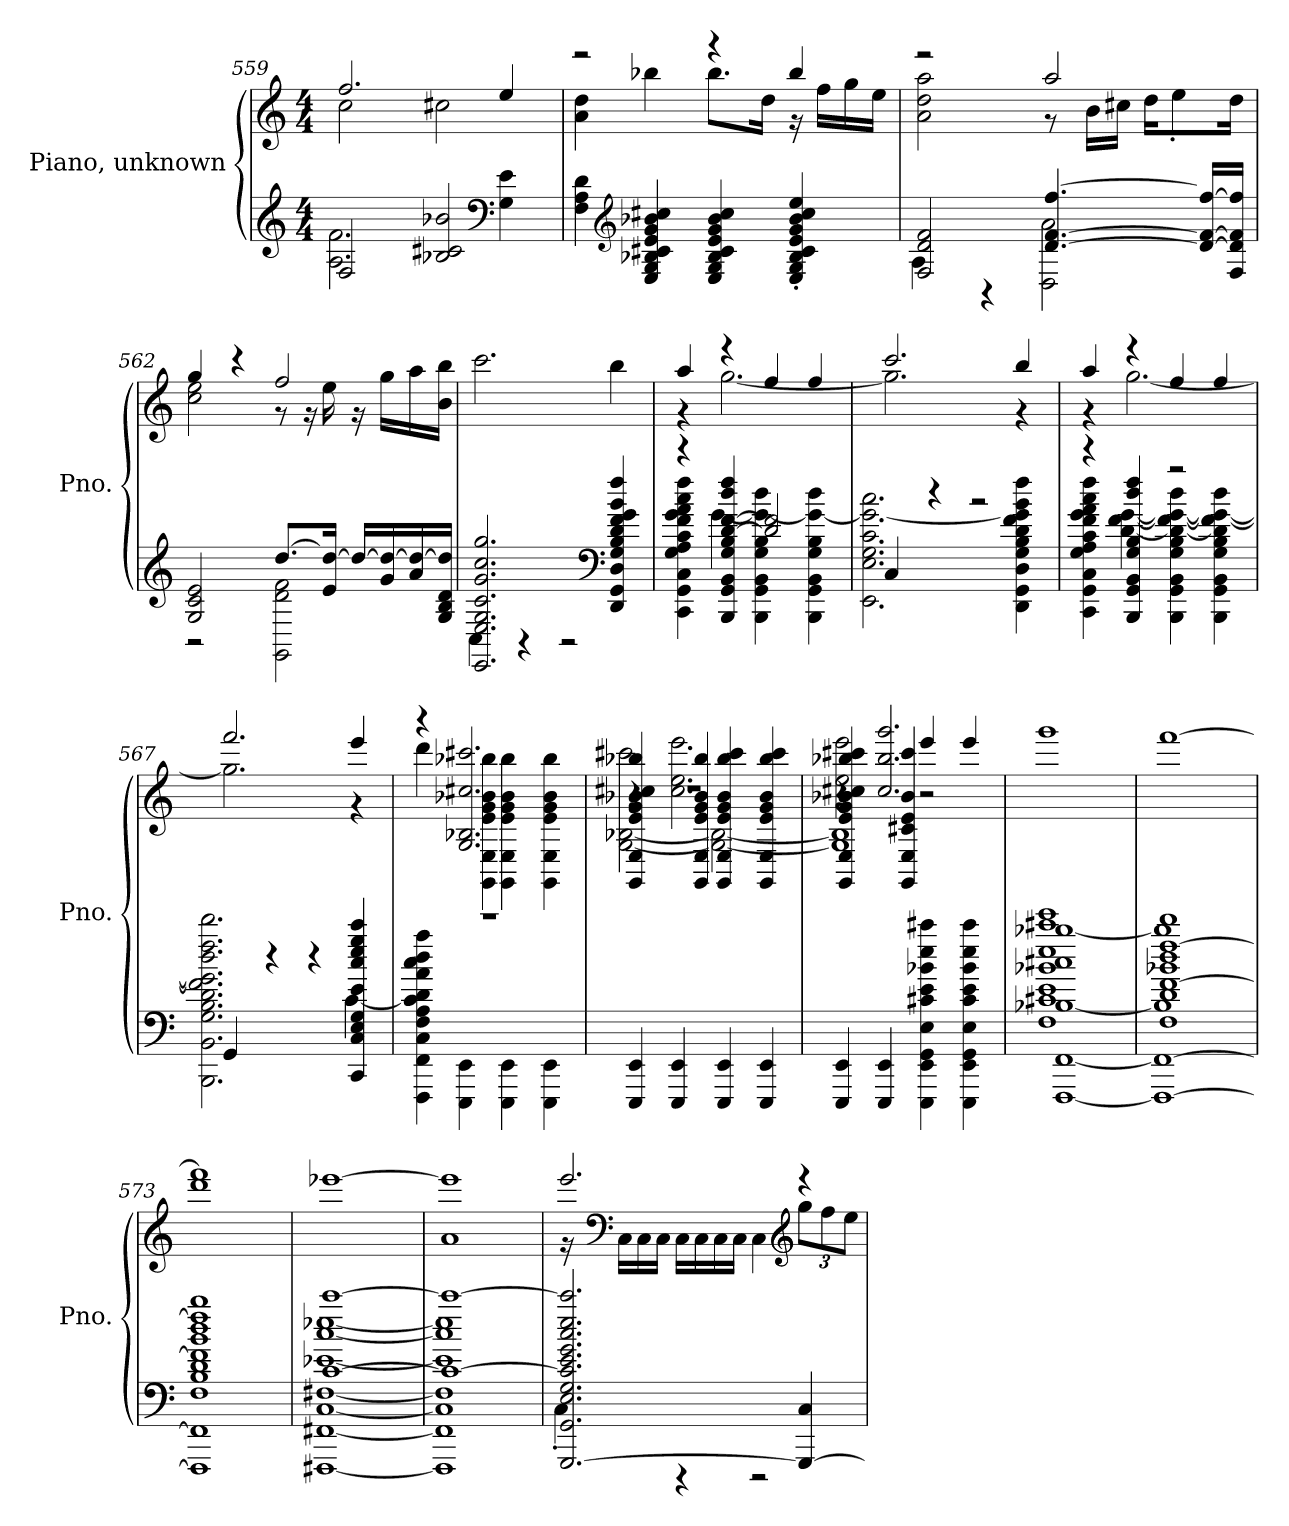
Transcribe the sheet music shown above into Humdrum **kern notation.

**kern	**kern
*part1	*part1
*staff2	*staff1
*I"Piano, unknown	*
*I'Pno.	*
*clefG2	*clefG2
*k[]	*k[]
*M4/4	*M4/4
=559	=559
*^	*^
2F/	2.A\ 2.f\	2.ff/	2cc\
2B-X/ 2c#X/ 2b-X/	.	.	2cc#X\
*clefF4	*	*	*
.	4G\ 4e\	4ee/	.
*v	*v	*	*
!!LO:LB:g=z	!!
=560	=560	=560
4F\ 4A\ 4d\	2r	4a\ 4dd\
*clefG2	*	*
4E/ 4G/ 4B-X/ 4c#X/ 4e/ 4g/ 4b-X/ 4cc#X/	.	4bb-X\
4E/ 4G/ 4B-/ 4c#/ 4e/ 4g/ 4b-/ 4cc#/	4r	8.bb-\L
.	.	16dd\Jk
4E/' 4G/' 4B-/' 4c#/' 4e/' 4g/' 4b-/' 4cc#/' 4ee/'	4bb-/	16r
.	.	16ff\LL
.	.	16gg\
.	.	16ee\JJ
=561	=561	=561
*^	*	*
2F/ 2d/ 2f/	4A\	2r	2a\ 2dd\ 2aa\
.	4r	.	.
[4.d/ [4.f/ [4.ff/	2D\ 2a\	2aa/	8r
.	.	.	16b\LL
.	.	.	16cc#X\JJ
.	.	.	16dd\KL
.	.	.	8ee'\
16d/_ 16f/_ 16ff/_LL	.	.	.
16F/ 16d/] 16f/] 16ff/]JJ	.	.	16dd\Jk
=562	=562	=562	=562
2G/ 2c/ 2e/	2r	4gg/	2cc\ 2ee\
.	.	4r	.
[8.dd/L	2GG\ 2d\ 2f\	2ff/	8r
.	.	.	16r
16e/ 16dd/_Jk	.	.	16ee\
16dd/LL_	.	.	16r
16g/ 16dd/_	.	.	16gg\LL
16a/ 16dd/_	.	.	16aa\
16G/ 16B/ 16d/ 16dd/]JJ	.	.	16b\ 16bb\JJ
*	*	*v	*v
=563	=563	=563
2.EE/ 2.E/ 2.G/ 2.c/ 2.g/ 2.cc/ 2.gg/	4C\	2.ccc\
.	4r	.
.	2r	.
*clefF4	*	*
4DD/ 4GG/ 4D/ 4G/ 4B/ 4d/ 4f/ 4g/ 4b/ 4ff/	.	4bb\
!!LO:LB:g=z
=564	=564	=564
*	*	*^
4r	4CC\ 4GG\ 4C\ 4G\ 4A\ 4c\ 4f\ 4g\ 4a\ 4cc\ 4ff\	4aa/	4r
4BBB/ 4GG/ 4BB/ 4G/ 4B/ [4d/ [4f/ 4dd/ 4ff/	[4g\	4r	[2.gg\
2d/] 2f/]	4BBB\ 4GG\ 4BB\ 4G\ 4B\ 4g\_ 4dd\	4ff/	.
.	4BBB\ 4GG\ 4BB\ 4G\ 4B\ 4g\_ 4dd\	4ff/	.
=565	=565	=565	=565
4C/	2.EE\ 2.E\ 2.G\ 2.c\ 2.g\_ 2.cc\	2.ccc/	2.gg\]
4r	.	.	.
2r	.	.	.
.	4DD\ 4GG\ 4D\ 4G\ 4B\ 4d\ 4f\ 4g\] 4b\ 4ff\	4bb/	4r
=566	=566	=566	=566
4r	4CC\ 4GG\ 4C\ 4G\ 4A\ 4c\ 4f\ 4g\ 4a\ 4cc\ 4ff\	4aa/	4r
4BBB/ 4GG/ 4BB/ 4G/ 4B/ 4dd/ 4ff/	[4d\ [4f\ [4g\	4r	[2.gg\
2r	4BBB\ 4GG\ 4BB\ 4G\ 4B\ 4d\_ 4f\_ 4g\_ 4dd\	4ff/	.
.	4BBB\ 4GG\ 4BB\ 4G\ 4B\ 4d\] 4f\_ 4g\_ 4dd\	4ff/	.
=567	=567	=567	=567
4GG/	2.BBB\ 2.BB\ 2.G\ 2.B\ 2.d\ 2.f\] 2.g\] 2.dd\ 2.ff\ 2.ddd\	2.fff/	2.gg\]
4r	.	.	.
4r	.	.	.
4CC/ 4C/ 4E/ 4G/ 4e/ 4cc/ 4ee/ 4gg/ 4ccc/	[4c\	4eee/	4r
=568	=568	=568	=568
1r	4FFF\ 4FF\ 4C\ 4F\ 4A\ 4c\] 4d\ 4a\ 4cc\ 4dd\ 4aa\	4r	4ddd\
.	4EEE\ 4EE\	2.G/ 2.B-X/ 2.cc#X/ 2.ccc#X/	4GG\ 4E\ 4e\ 4g\ 4b-X\ 4bb-X\
.	4EEE\ 4EE\	.	4GG\ 4E\ 4e\ 4g\ 4b-\ 4bb-\
.	4EEE\ 4EE\	.	4GG\ 4E\ 4e\ 4g\ 4b-\ 4bb-\
*v	*v	*	*
!!LO:PB:g=z
=569	=569	=569
*	*^	*^
4EEE/ 4EE/	1r	4r	4GG/ 4E/ 4e/ 4g/ 4b-X/ 4cc#X/ 4bb-X/	[2G\ [2B-X\ 2ccc#X\
4EEE/ 4EE/	.	2.cc#\ 2.ee\ 2.eee\	4GG/ 4E/ 4e/ 4g/ 4b-/ 4bb-/	.
4EEE/ 4EE/	.	.	4GG/ 4E/ 4e/ 4g/ 4b-/ 4bb-/ 4ccc#/	2G\_ 2B-\_
4EEE/ 4EE/	.	.	4GG/ 4E/ 4e/ 4g/ 4b-/ 4bb-/ 4ccc#/	.
=570	=570	=570	=570	=570
4EEE/ 4EE/	4r	2ee\ 2eee\	4GG/ 4E/ 4e/ 4g/ 4b-X/ 4cc#X/ 4bb-X/ 4ccc#X/	1G] 1B-]
4EEE/ 4EE/	2.cc#/ 2.bb-/ 2.ggg/	.	4GG/ 4E/ 4c#X/ 4e/ 4b-/ 4ccc#/	.
4EEE\ 4EE\ 4GG\ 4E\ 4c#X\ 4e\ 4b-X\ 4ee\ 4ccc#X\	.	2r	4eee/	.
4EEE\ 4EE\ 4GG\ 4E\ 4c#\ 4e\ 4b-\ 4ee\ 4ccc#\	.	.	4eee/	.
*	*v	*v	*v	*v
=571	=571
*^	*
1F 1c#X 1e 1b-X 1cc#X 1ee 1ccc#X 1eee	[1FFF [1FF [1B-X [1bb-X	1ggg
=572	=572	=572
*	*^	*
[1f [1ff	1F 1d 1b-X 1dd 1ddd	1FFF_ 1FF_ 1B-] 1bb-]	[1fff
*	*v	*v	*
=573	=573	=573
*	*	*^
1F 1B 1d 1f] 1b 1dd 1ff] 1bb	1FFF] 1FF]	1fff]	1ddd
*	*	*v	*v
=574	=574	=574
[1c [1ccc	[1FFF#X [1FF#X [1C [1F#X [1e-X [1cc [1ee-X	[1eee-X
=575	=575	=575
*	*	*^
1c_ 1ccc_	1FFF#] 1FF#] 1C] 1F#] 1e-] 1cc] 1ee-]	1eee-]	1a
!!LO:LB:g=z	!!
=576	=576	=576	=576
[2.GGG/ 2.GG/ 2.E/ 2.G/ 2.c/] 2.e/ 2.g/ 2.cc/ 2.ee/ 2.ccc/]	4C'\	2.eee/	16r
*	*	*clefF4	*
.	.	.	16C\LL
.	.	.	16C\
.	.	.	16C\JJ
.	4r	.	16C\LL
.	.	.	16C\
.	.	.	16C\
.	.	.	16C\JJ
.	2r	.	4C\
*	*	*clefG2	*
*	*	*	*Xbrackettup
4GGG/_ 4C/	.	4r	12gg\L
.	.	.	12ff\
.	.	.	12ee\J
*v	*v	*	*
*	*v	*v
=	=
*-	*-
